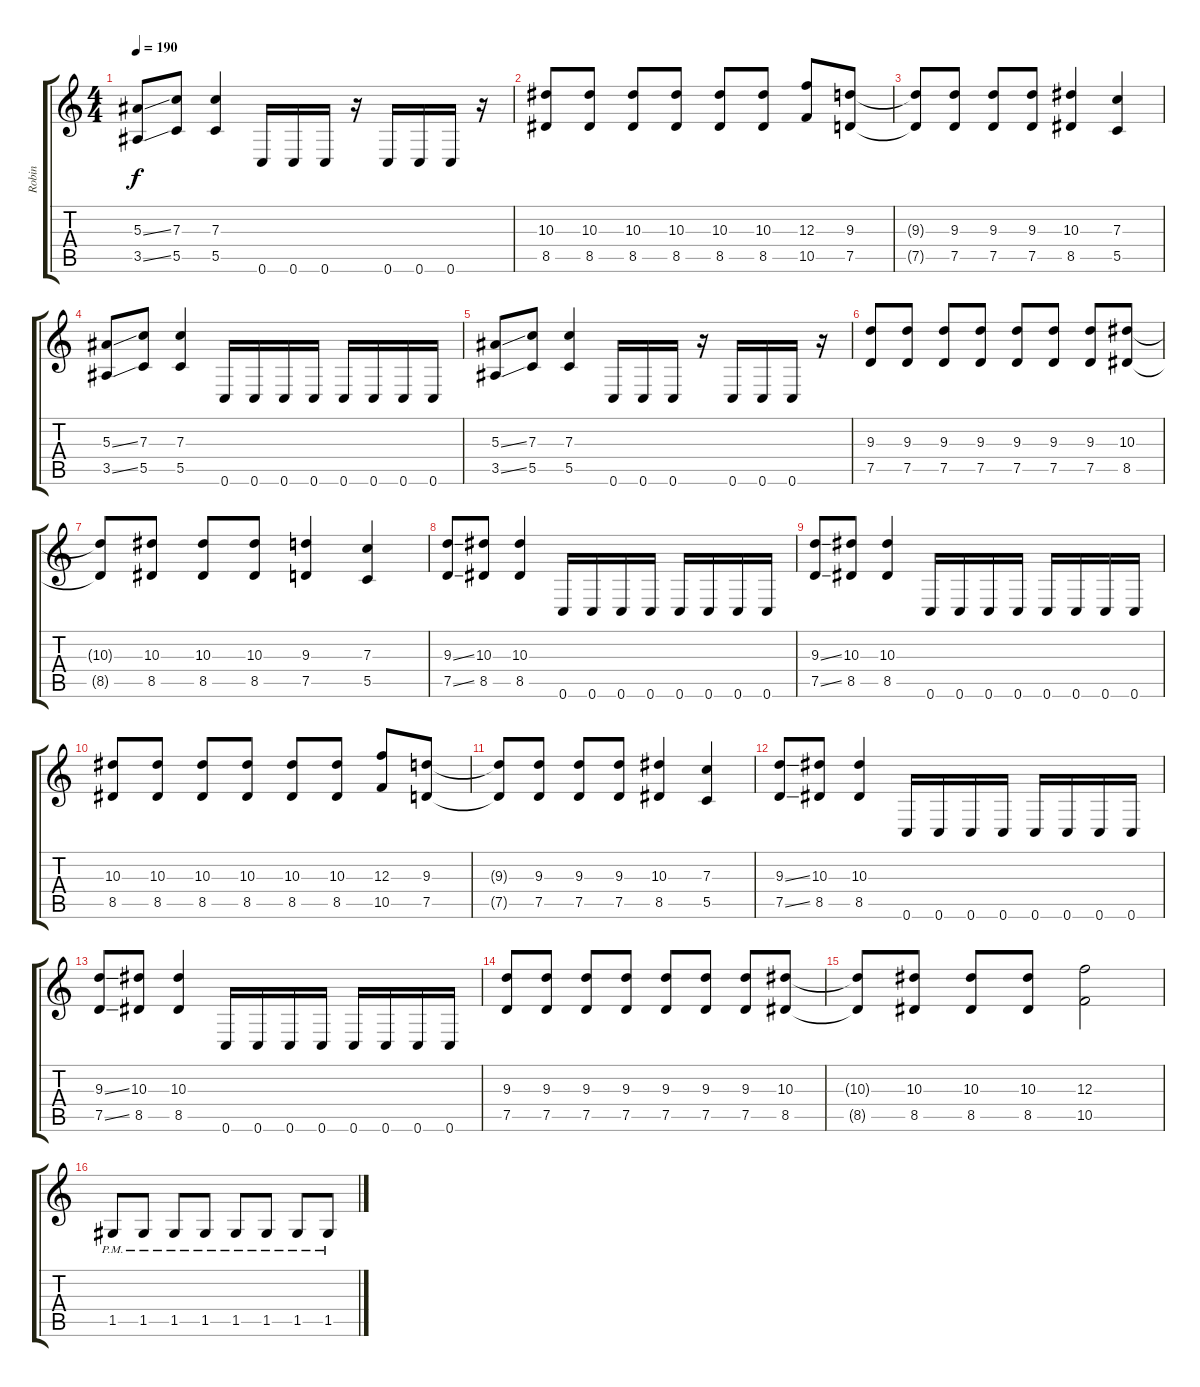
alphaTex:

\track ("Robin" "Robin") {instrument distortionguitar}
\staff {score tabs}
\tuning (D4 A3 F3 C3 G2 C2) {hide}
\ts (4 4)
\tempo 190
\clef g2
\ks c
(5.3{ss} 3.5{ss}).8{dy f} (7.3 5.5).8 (7.3 5.5).4 0.6.16 0.6.16 0.6.16 r.16 0.6.16 0.6.16 0.6.16 r.16 |
(10.3 8.5).8 (10.3 8.5).8 (10.3 8.5).8 (10.3 8.5).8 (10.3 8.5).8 (10.3 8.5).8 (12.3 10.5).8 (9.3 7.5).8 |
(9.3{t} 7.5{t}).8 (9.3 7.5).8 (9.3 7.5).8 (9.3 7.5).8 (10.3 8.5).4 (7.3 5.5).4 |
(5.3{ss} 3.5{ss}).8 (7.3 5.5).8 (7.3 5.5).4 0.6.16 0.6.16 0.6.16 0.6.16 0.6.16 0.6.16 0.6.16 0.6.16 |
(5.3{ss} 3.5{ss}).8 (7.3 5.5).8 (7.3 5.5).4 0.6.16 0.6.16 0.6.16 r.16 0.6.16 0.6.16 0.6.16 r.16 |
(9.3 7.5).8 (9.3 7.5).8 (9.3 7.5).8 (9.3 7.5).8 (9.3 7.5).8 (9.3 7.5).8 (9.3 7.5).8 (10.3 8.5).8 |
(10.3{t} 8.5{t}).8 (10.3 8.5).8 (10.3 8.5).8 (10.3 8.5).8 (9.3 7.5).4 (7.3 5.5).4 |
(9.3{ss} 7.5{ss}).8 (10.3 8.5).8 (10.3 8.5).4 0.6.16 0.6.16 0.6.16 0.6.16 0.6.16 0.6.16 0.6.16 0.6.16 |
(9.3{ss} 7.5{ss}).8 (10.3 8.5).8 (10.3 8.5).4 0.6.16 0.6.16 0.6.16 0.6.16 0.6.16 0.6.16 0.6.16 0.6.16 |
(10.3 8.5).8 (10.3 8.5).8 (10.3 8.5).8 (10.3 8.5).8 (10.3 8.5).8 (10.3 8.5).8 (12.3 10.5).8 (9.3 7.5).8 |
(9.3{t} 7.5{t}).8 (9.3 7.5).8 (9.3 7.5).8 (9.3 7.5).8 (10.3 8.5).4 (7.3 5.5).4 |
(9.3{ss} 7.5{ss}).8 (10.3 8.5).8 (10.3 8.5).4 0.6.16 0.6.16 0.6.16 0.6.16 0.6.16 0.6.16 0.6.16 0.6.16 |
(9.3{ss} 7.5{ss}).8 (10.3 8.5).8 (10.3 8.5).4 0.6.16 0.6.16 0.6.16 0.6.16 0.6.16 0.6.16 0.6.16 0.6.16 |
(9.3 7.5).8 (9.3 7.5).8 (9.3 7.5).8 (9.3 7.5).8 (9.3 7.5).8 (9.3 7.5).8 (9.3 7.5).8 (10.3 8.5).8 |
(10.3{t} 8.5{t}).8 (10.3 8.5).8 (10.3 8.5).8 (10.3 8.5).8 (12.3 10.5).2 |
1.5{pm}.8 1.5{pm}.8 1.5{pm}.8 1.5{pm}.8 1.5{pm}.8 1.5{pm}.8 1.5{pm}.8 1.5{pm}.8
